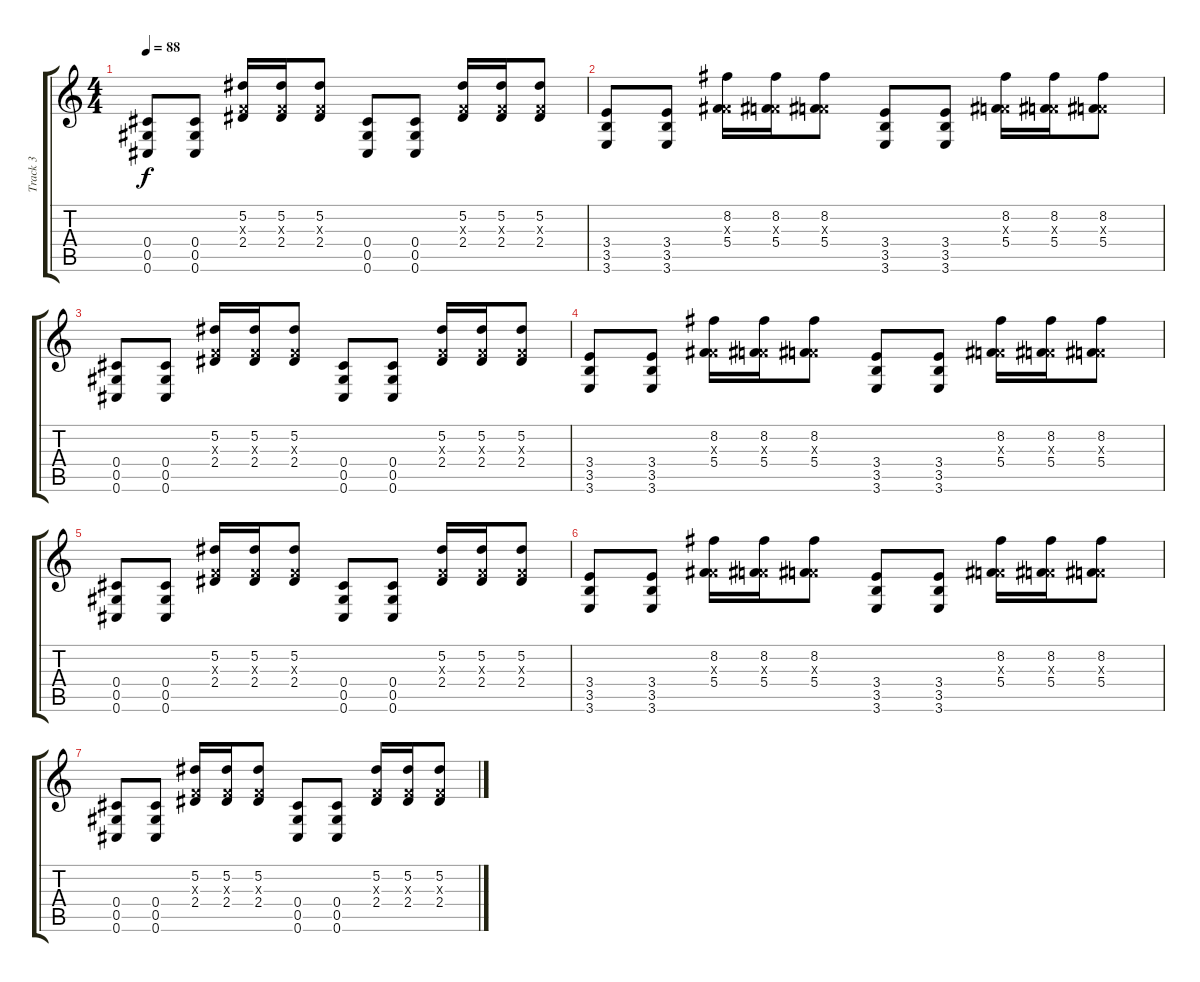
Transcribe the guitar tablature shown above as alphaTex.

\track ("Track 3" "Track 3") {instrument distortionguitar}
\staff {score tabs}
\tuning (Eb4 Bb3 Gb3 Db3 Ab2 Db2) {hide}
\ts (4 4)
\tempo 88
\clef g2
\ks c
(0.4 0.5 0.6).8{dy f} (0.4 0.5 0.6).8 (5.2 -1.3{x} 2.4).16 (5.2 -1.3{x} 2.4).16 (5.2 -1.3{x} 2.4).8 (0.4 0.5 0.6).8 (0.4 0.5 0.6).8 (5.2 -1.3{x} 2.4).16 (5.2 -1.3{x} 2.4).16 (5.2 -1.3{x} 2.4).8 |
(3.4 3.5 3.6).8 (3.4 3.5 3.6).8 (8.2 -1.3{x} 5.4).16 (8.2 -1.3{x} 5.4).16 (8.2 -1.3{x} 5.4).8 (3.4 3.5 3.6).8 (3.4 3.5 3.6).8 (8.2 -1.3{x} 5.4).16 (8.2 -1.3{x} 5.4).16 (8.2 -1.3{x} 5.4).8 |
(0.4 0.5 0.6).8 (0.4 0.5 0.6).8 (5.2 -1.3{x} 2.4).16 (5.2 -1.3{x} 2.4).16 (5.2 -1.3{x} 2.4).8 (0.4 0.5 0.6).8 (0.4 0.5 0.6).8 (5.2 -1.3{x} 2.4).16 (5.2 -1.3{x} 2.4).16 (5.2 -1.3{x} 2.4).8 |
(3.4 3.5 3.6).8 (3.4 3.5 3.6).8 (8.2 -1.3{x} 5.4).16 (8.2 -1.3{x} 5.4).16 (8.2 -1.3{x} 5.4).8 (3.4 3.5 3.6).8 (3.4 3.5 3.6).8 (8.2 -1.3{x} 5.4).16 (8.2 -1.3{x} 5.4).16 (8.2 -1.3{x} 5.4).8 |
(0.4 0.5 0.6).8 (0.4 0.5 0.6).8 (5.2 -1.3{x} 2.4).16 (5.2 -1.3{x} 2.4).16 (5.2 -1.3{x} 2.4).8 (0.4 0.5 0.6).8 (0.4 0.5 0.6).8 (5.2 -1.3{x} 2.4).16 (5.2 -1.3{x} 2.4).16 (5.2 -1.3{x} 2.4).8 |
(3.4 3.5 3.6).8 (3.4 3.5 3.6).8 (8.2 -1.3{x} 5.4).16 (8.2 -1.3{x} 5.4).16 (8.2 -1.3{x} 5.4).8 (3.4 3.5 3.6).8 (3.4 3.5 3.6).8 (8.2 -1.3{x} 5.4).16 (8.2 -1.3{x} 5.4).16 (8.2 -1.3{x} 5.4).8 |
(0.4 0.5 0.6).8 (0.4 0.5 0.6).8 (5.2 -1.3{x} 2.4).16 (5.2 -1.3{x} 2.4).16 (5.2 -1.3{x} 2.4).8 (0.4 0.5 0.6).8 (0.4 0.5 0.6).8 (5.2 -1.3{x} 2.4).16 (5.2 -1.3{x} 2.4).16 (5.2 -1.3{x} 2.4).8
